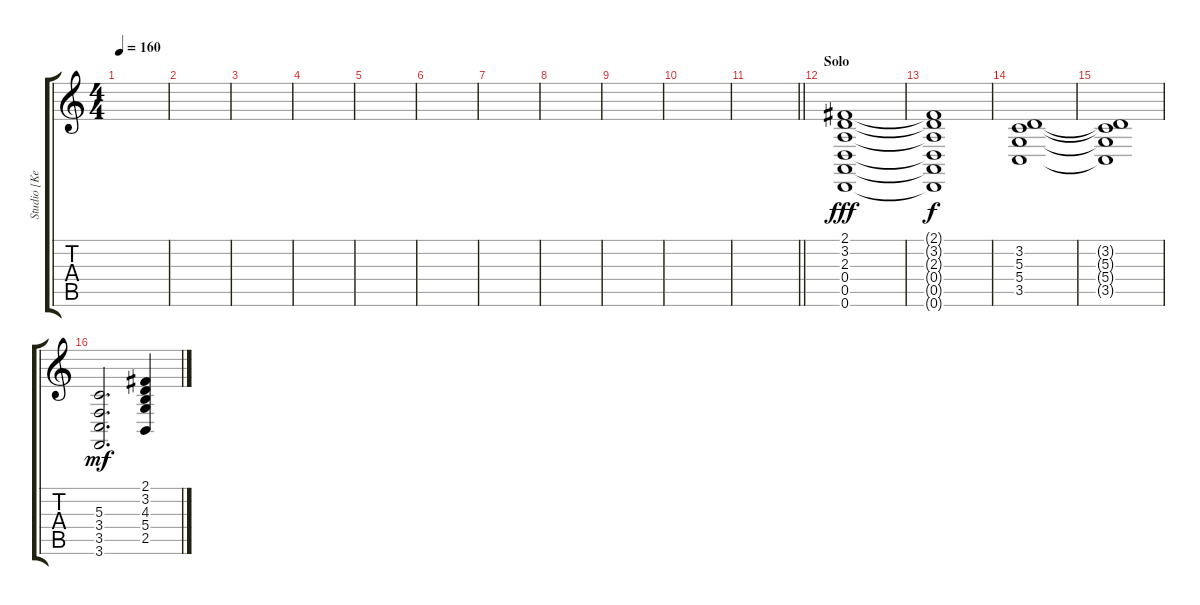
\track ("Studio [Keyboard/FX]" "Studio [Ke") {instrument synthstrings2}
\staff {score tabs}
\tuning (E4 B3 G3 D3 A2 D2) {hide}
\ts (4 4)
\tempo 160
\clef g2
\ks c
|
|
|
|
|
|
|
|
|
|
\barLineRight lightlight
|
\section ("" "Solo")
(2.1 3.2 2.3 0.4 0.5 0.6).1{dy fff volume 10 balance 7} |
(2.1{t} 3.2{t} 2.3{t} 0.4{t} 0.5{t} 0.6{t}).1{dy f} |
(3.2 5.3 5.4 3.5).1 |
(3.2{t} 5.3{t} 5.4{t} 3.5{t}).1 |
(5.3 3.4 3.5 3.6).2{d dy mf} (2.1 3.2 4.3 5.4 2.5).4
